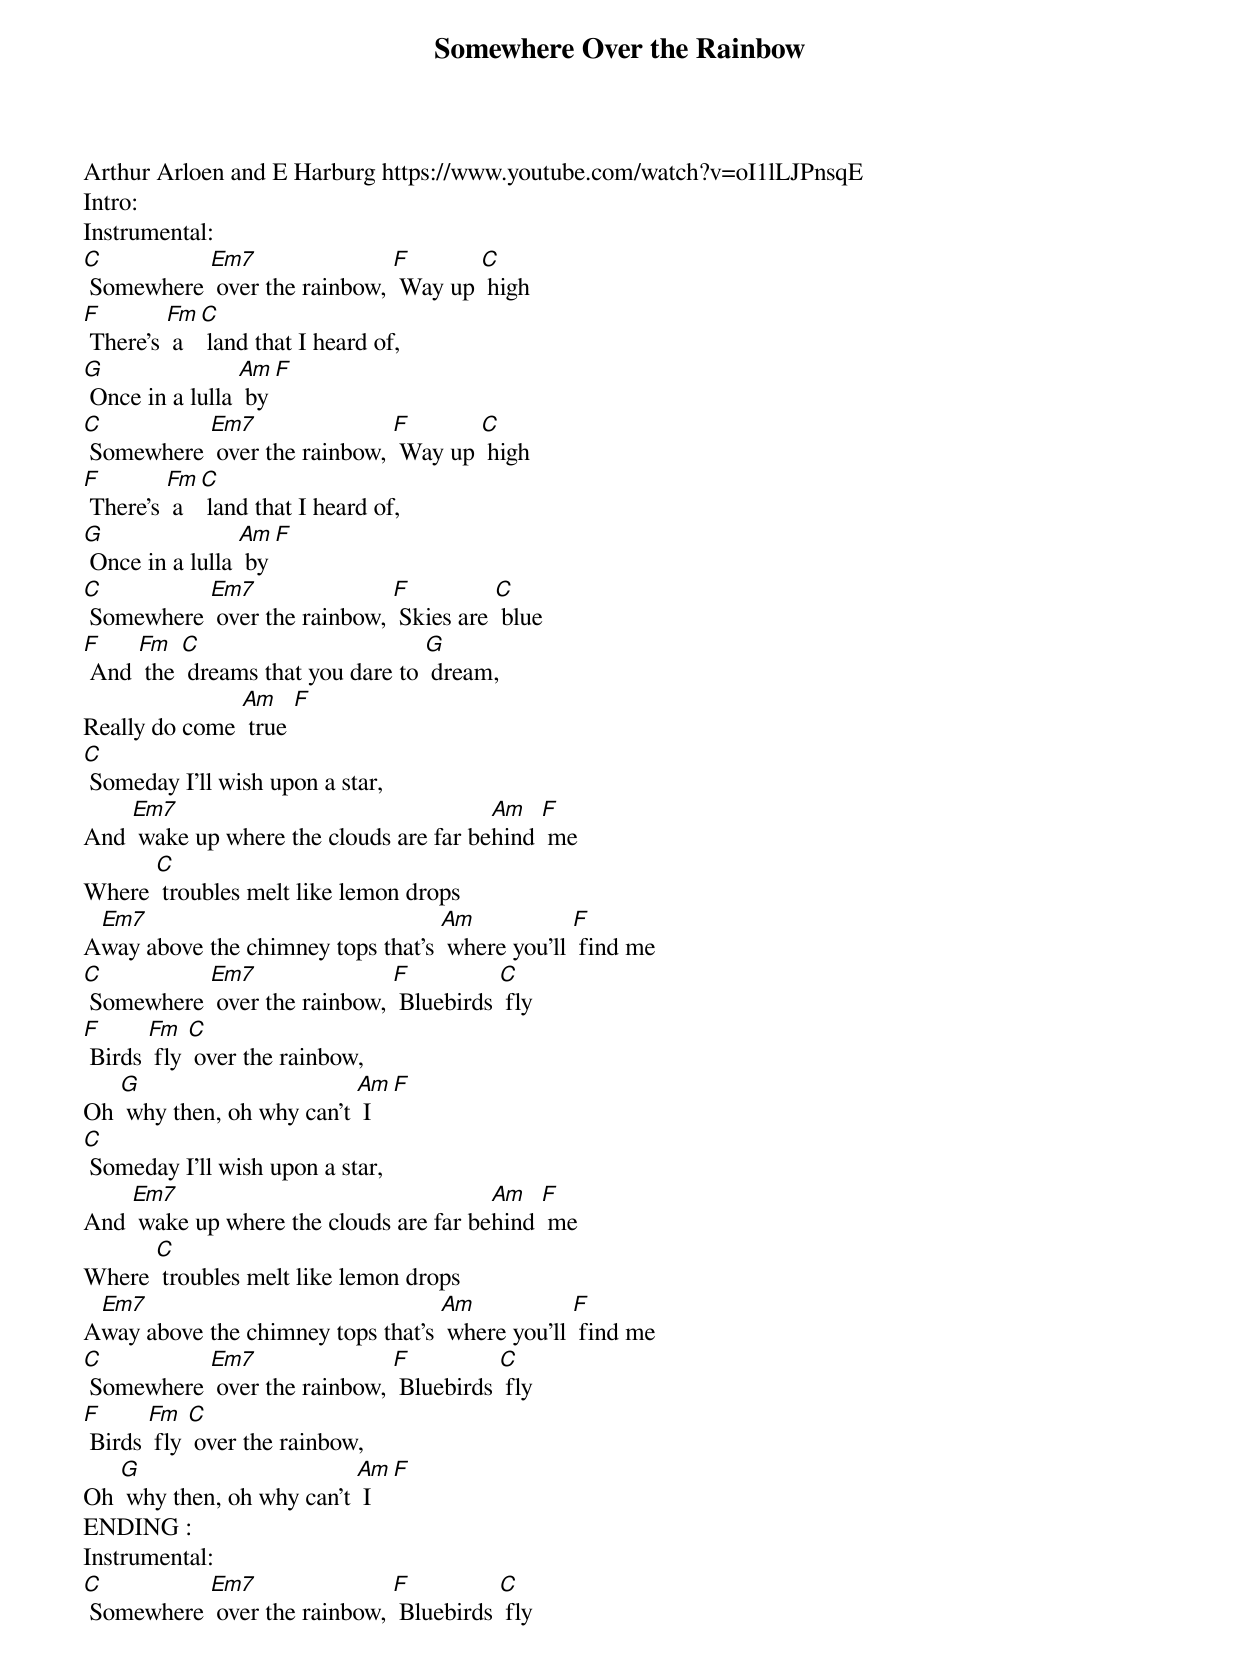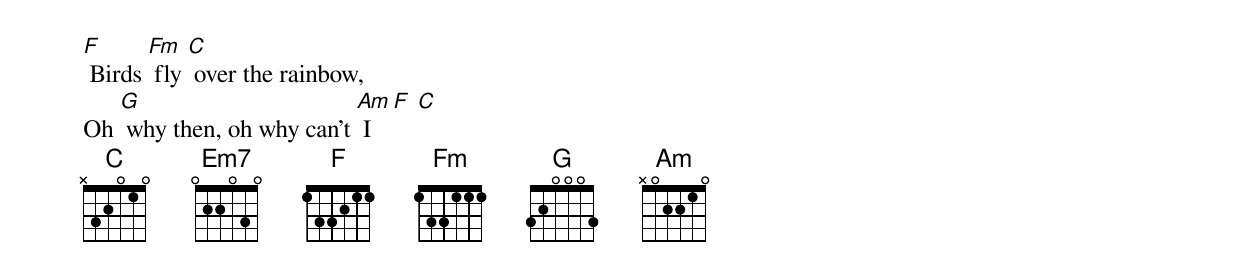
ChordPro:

{t: Somewhere Over the Rainbow }
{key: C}
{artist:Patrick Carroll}
Arthur Arloen and E Harburg https://www.youtube.com/watch?v=oI1lLJPnsqE
{c: }
Intro:
Instrumental:
[C] Somewhere [Em7] over the rainbow, [F] Way up [C] high
[F] There’s [Fm] a [C] land that I heard of,
[G] Once in a lulla [Am] by [F]
{c: }
[C] Somewhere [Em7] over the rainbow, [F] Way up [C] high
[F] There’s [Fm] a [C] land that I heard of,
[G] Once in a lulla [Am] by [F]
[C] Somewhere [Em7] over the rainbow, [F] Skies are [C] blue
[F] And [Fm] the [C] dreams that you dare to [G] dream,
Really do come [Am] true [F]
{c: }
[C] Someday I'll wish upon a star,
And [Em7] wake up where the clouds are far be[Am]hind [F] me
Where [C] troubles melt like lemon drops
A[Em7]way above the chimney tops that's [Am] where you'll [F] find me
{c: }
[C] Somewhere [Em7] over the rainbow, [F] Bluebirds [C] fly
[F] Birds [Fm] fly [C] over the rainbow,
Oh [G] why then, oh why can’t [Am] I  [F]
{c: }
[C] Someday I'll wish upon a star,
And [Em7] wake up where the clouds are far be[Am]hind [F] me
Where [C] troubles melt like lemon drops
A[Em7]way above the chimney tops that's [Am] where you'll [F] find me
{c: }
[C] Somewhere [Em7] over the rainbow, [F] Bluebirds [C] fly
[F] Birds [Fm] fly [C] over the rainbow,
Oh [G] why then, oh why can’t [Am] I  [F]
{c: }
ENDING :
Instrumental:
[C] Somewhere [Em7] over the rainbow, [F] Bluebirds [C] fly
[F] Birds [Fm] fly [C] over the rainbow,
Oh [G] why then, oh why can’t [Am] I  [F] [C]
{c: }
